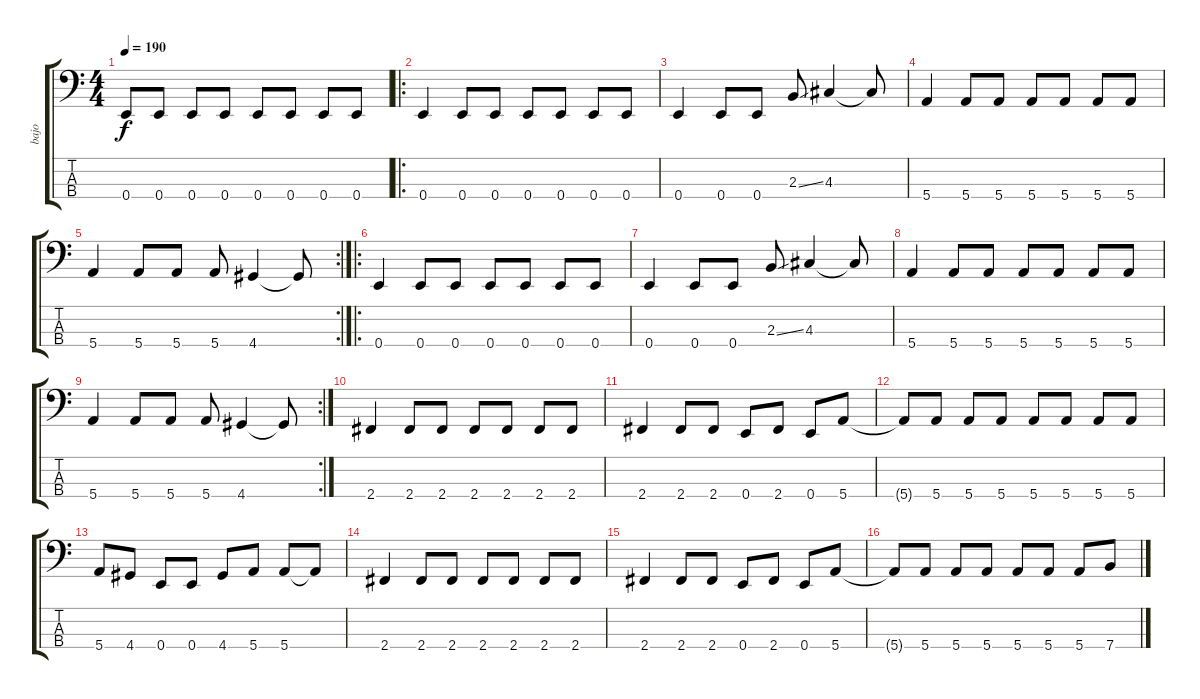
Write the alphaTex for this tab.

\track ("bajo" "bajo") {instrument electricbasspick}
\staff {score tabs}
\tuning (G2 D2 A1 E1) {hide}
\ts (4 4)
\tempo 190
\clef f4
\ks c
0.4.8{dy f instrument electricbasspick} 0.4.8 0.4.8 0.4.8 0.4.8 0.4.8 0.4.8 0.4.8 |
\ro
0.4.4 0.4.8 0.4.8 0.4.8 0.4.8 0.4.8 0.4.8 |
0.4.4 0.4.8 0.4.8 2.3{ss}.8 4.3.4 4.3{t}.8 |
5.4.4 5.4.8 5.4.8 5.4.8 5.4.8 5.4.8 5.4.8 |
\rc 2
5.4.4 5.4.8 5.4.8 5.4.8 4.4.4 4.4{t}.8 |
\ro
0.4.4 0.4.8 0.4.8 0.4.8 0.4.8 0.4.8 0.4.8 |
0.4.4 0.4.8 0.4.8 2.3{ss}.8 4.3.4 4.3{t}.8 |
5.4.4 5.4.8 5.4.8 5.4.8 5.4.8 5.4.8 5.4.8 |
\rc 2
5.4.4 5.4.8 5.4.8 5.4.8 4.4.4 4.4{t}.8 |
2.4.4 2.4.8 2.4.8 2.4.8 2.4.8 2.4.8 2.4.8 |
2.4.4 2.4.8 2.4.8 0.4.8 2.4.8 0.4.8 5.4.8 |
5.4{t}.8 5.4.8 5.4.8 5.4.8 5.4.8 5.4.8 5.4.8 5.4.8 |
5.4.8 4.4.8 0.4.8 0.4.8 4.4.8 5.4.8 5.4.8 5.4{t}.8 |
2.4.4 2.4.8 2.4.8 2.4.8 2.4.8 2.4.8 2.4.8 |
2.4.4 2.4.8 2.4.8 0.4.8 2.4.8 0.4.8 5.4.8 |
5.4{t}.8 5.4.8 5.4.8 5.4.8 5.4.8 5.4.8 5.4.8 7.4.8
